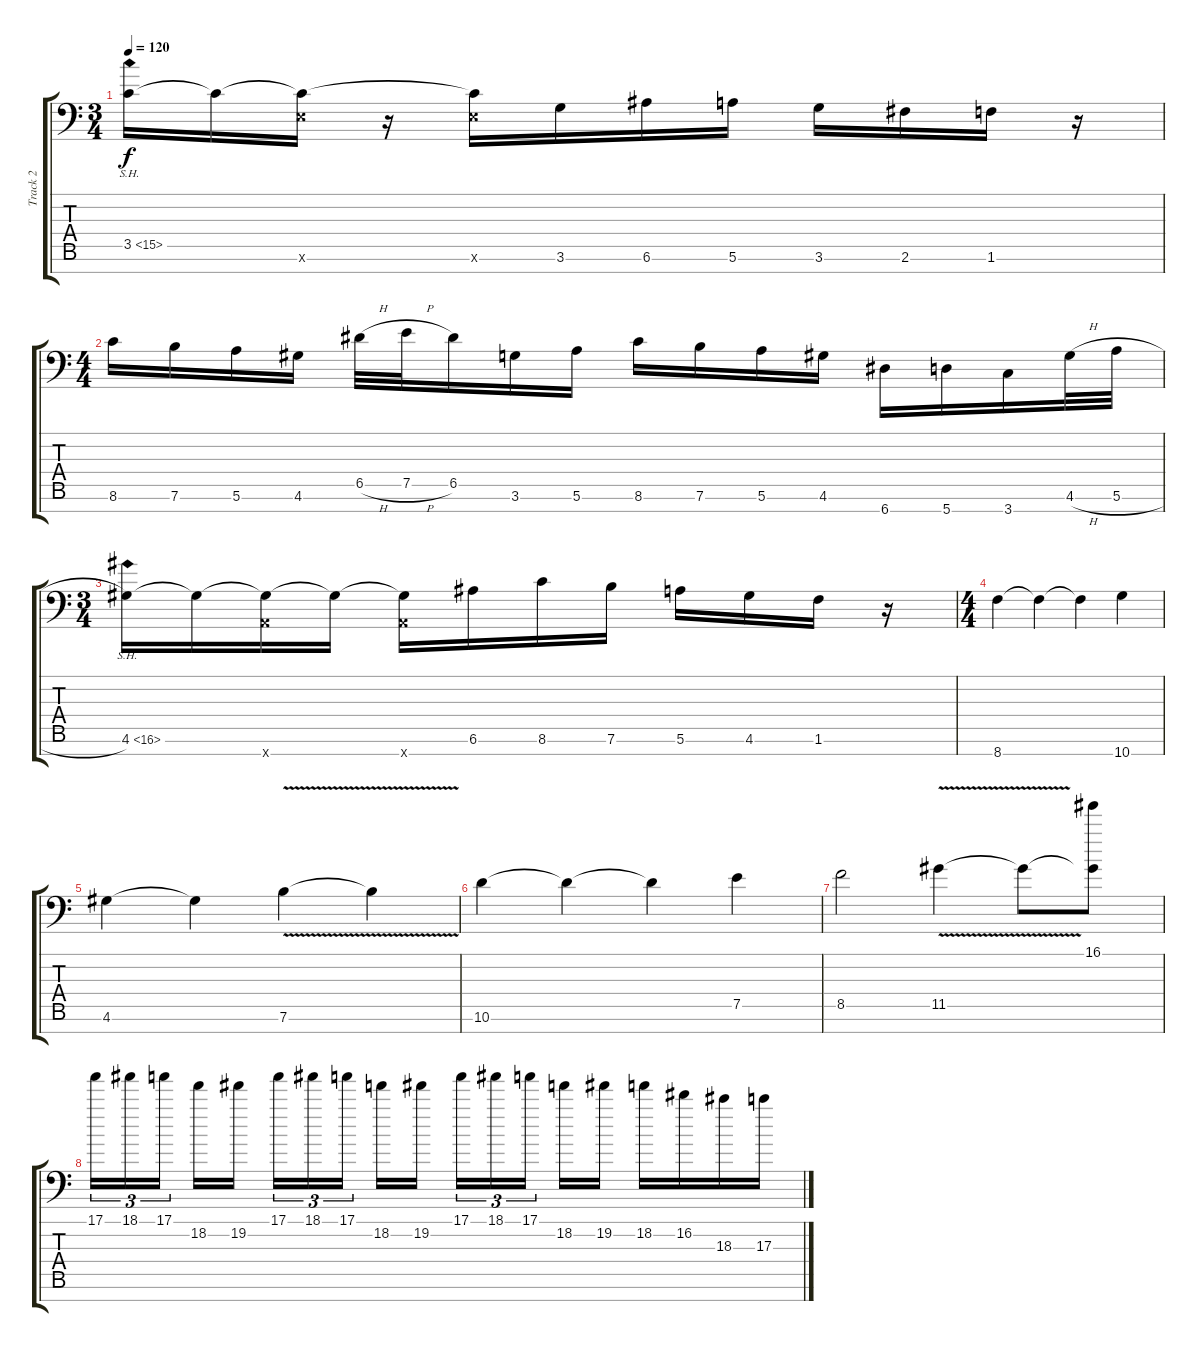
\track ("Track 2" "Track 2") {instrument distortionguitar}
\staff {score tabs}
\tuning (E4 B3 G3 D3 A2 E2 A1) {hide}
\ts (3 4)
\tempo 120
\clef f4
\ks c
3.5{sh 12}.16{dy f} 3.5{t}.16 (3.5{t} 0.6{x}).16 r.16 (3.5{t} 0.6{x}).16 3.6.16 6.6.16 5.6.16 3.6.16 2.6.16 1.6.16 r.16 |
\ts (4 4)
8.6.16 7.6.16 5.6.16 4.6.16 6.5{h}.32 7.5{h}.32 6.5.16 3.6.16 5.6.16 8.6.16 7.6.16 5.6.16 4.6.16 6.7.16 5.7.16 3.7.16 4.6{h}.32 5.6{h}.32 |
\ts (3 4)
4.6{sh 12}.16 4.6{t}.16 (4.6{t} 0.7{x}).16 4.6{t}.16 (4.6{t} 0.7{x}).16 6.6.16 8.6.16 7.6.16 5.6.16 4.6.16 1.6.16 r.16 |
\ts (4 4)
8.7.4 8.7{t}.4 8.7{t}.4 10.7.4 |
4.6.4 4.6{t}.4 7.6{v}.4 7.6{t}.4 |
10.6.4 10.6{t}.4 10.6{t}.4 7.5.4 |
8.5.2 11.5{v}.4 11.5{t}.8 (16.1 11.5{t}).8 |
17.1.16{tu (3 2)} 18.1.16{tu (3 2)} 17.1.16{tu (3 2)} 18.2.16 19.2.16 17.1.16{tu (3 2)} 18.1.16{tu (3 2)} 17.1.16{tu (3 2)} 18.2.16 19.2.16 17.1.16{tu (3 2)} 18.1.16{tu (3 2)} 17.1.16{tu (3 2)} 18.2.16 19.2.16 18.2.16 16.2.16 18.3.16 17.3.16
